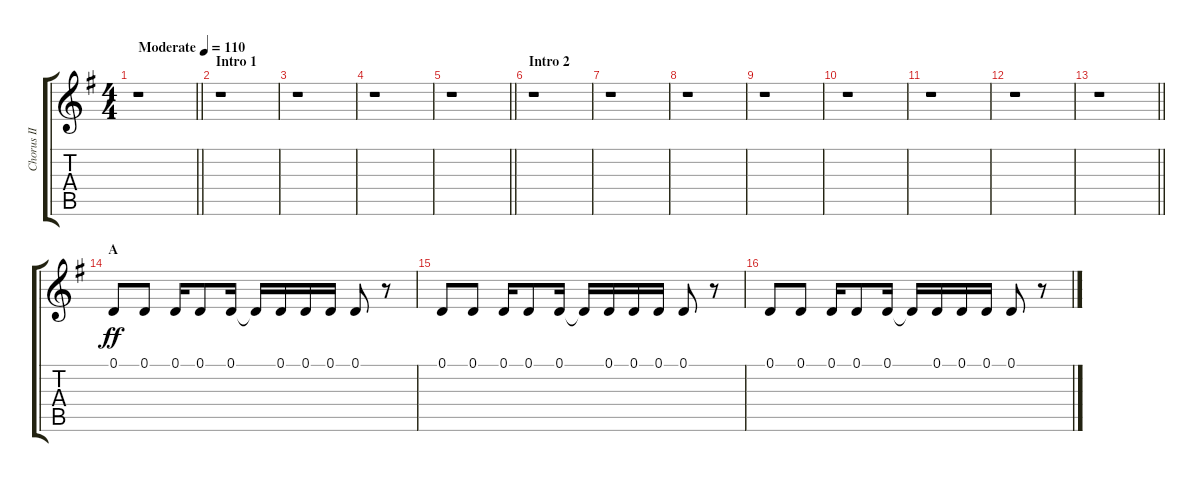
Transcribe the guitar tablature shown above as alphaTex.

\track ("Chorus II" "Chorus II") {instrument voiceoohs}
\staff {score tabs}
\tuning (D4 A3 F3 C3 G2 D2) {hide}
\ts (4 4)
\tempo (110 "Moderate")
\clef g2
\barLineRight lightlight
\ks g
r.1{dy ff instrument voiceoohs} |
\section ("" "Intro 1")
r.1 |
r.1 |
r.1 |
\barLineRight lightlight
r.1 |
\section ("" "Intro 2")
r.1 |
r.1 |
r.1 |
r.1 |
r.1 |
r.1 |
r.1 |
\barLineRight lightlight
r.1 |
\section ("" "A")
0.1.8 0.1.8 0.1.16 0.1.8 0.1.16 0.1{t}.16 0.1.16 0.1.16 0.1.16 0.1.8 r.8 |
0.1.8 0.1.8 0.1.16 0.1.8 0.1.16 0.1{t}.16 0.1.16 0.1.16 0.1.16 0.1.8 r.8 |
0.1.8 0.1.8 0.1.16 0.1.8 0.1.16 0.1{t}.16 0.1.16 0.1.16 0.1.16 0.1.8 r.8
